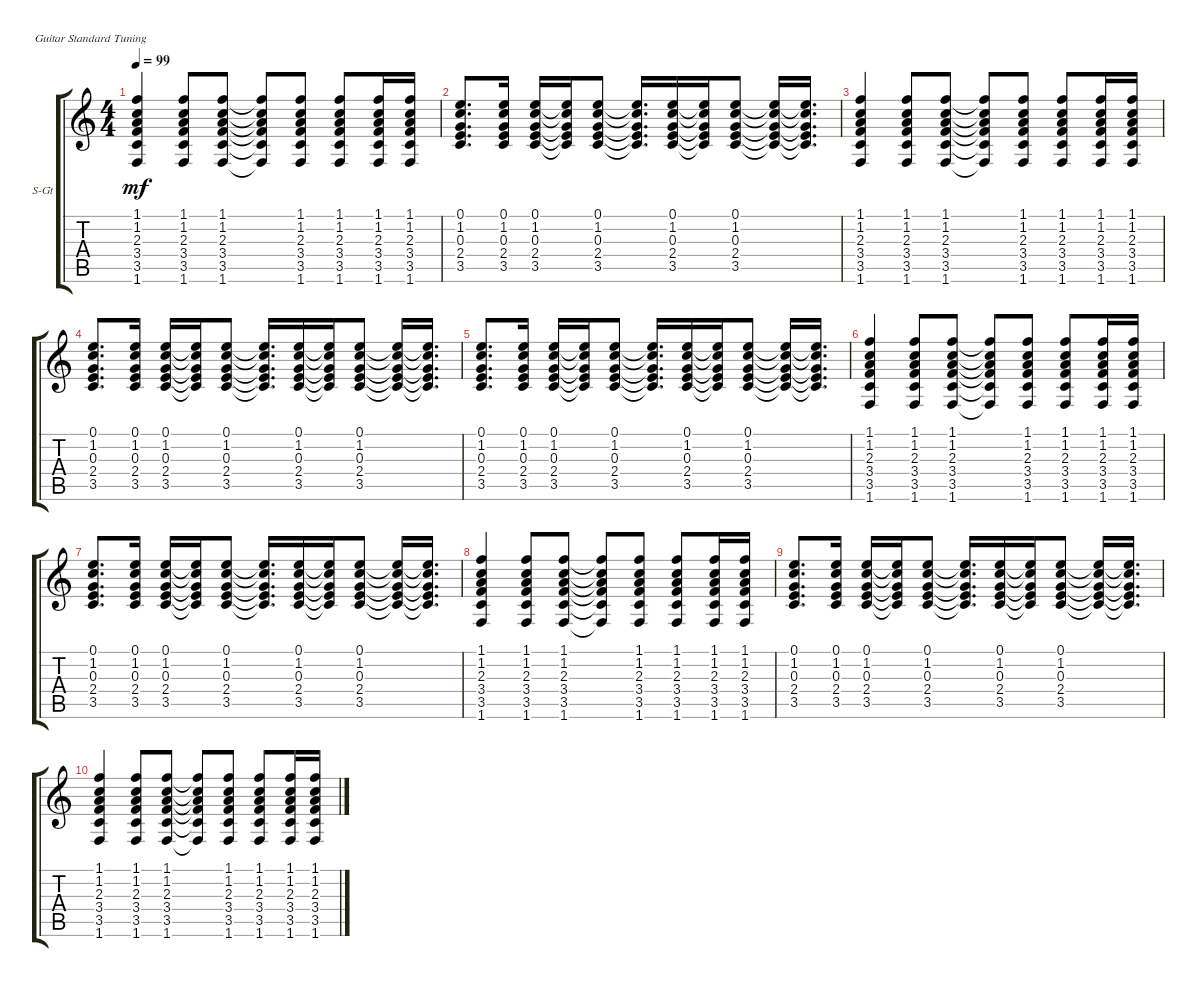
\defaultSystemsLayout 4
\bracketExtendMode groupsimilarinstruments
\firstSystemTrackNameOrientation horizontal
\otherSystemsTrackNameOrientation horizontal
\track ("Acoustic Guitar" "S-Gt") {instrument acousticguitarsteel}
\staff {score tabs}
\tuning (E4 B3 G3 D3 A2 E2)
\ts (4 4)
\tempo 99
\clef g2
\ks c
(1.6 3.5 3.4 2.3 1.2 1.1).4{dy mf} (1.6 3.5 3.4 2.3 1.2 1.1).8 (1.6 3.5 3.4 2.3 1.2 1.1).8 (1.6{t} 3.5{t} 3.4{t} 2.3{t} 1.2{t} 1.1{t}).8 (1.6 3.5 3.4 2.3 1.2 1.1).8 (1.6 3.5 3.4 2.3 1.2 1.1).8 (1.6 3.5 3.4 2.3 1.2 1.1).16 (1.6 3.5 3.4 2.3 1.2 1.1).16 |
(3.5 2.4 0.3 1.2 0.1).8{d} (3.5 2.4 0.3 1.2 0.1).16 (3.5 2.4 0.3 1.2 0.1).16 (3.5{t} 2.4{t} 0.3{t} 1.2{t} 0.1{t}).16 (3.5 2.4 0.3 1.2 0.1).8 (3.5{t} 2.4{t} 0.3{t} 1.2{t} 0.1{t}).16{d} (3.5 2.4 0.3 1.2 0.1).16 (3.5{t} 2.4{t} 0.3{t} 1.2{t} 0.1{t}).16 (3.5 2.4 0.3 1.2 0.1).8 (3.5{t} 2.4{t} 0.3{t} 1.2{t} 0.1{t}).16 (3.5{t} 2.4{t} 0.3{t} 1.2{t} 0.1{t}).16{d} |
(1.6 3.5 3.4 2.3 1.2 1.1).4 (1.6 3.5 3.4 2.3 1.2 1.1).8 (1.6 3.5 3.4 2.3 1.2 1.1).8 (1.6{t} 3.5{t} 3.4{t} 2.3{t} 1.2{t} 1.1{t}).8 (1.6 3.5 3.4 2.3 1.2 1.1).8 (1.6 3.5 3.4 2.3 1.2 1.1).8 (1.6 3.5 3.4 2.3 1.2 1.1).16 (1.6 3.5 3.4 2.3 1.2 1.1).16 |
(3.5 2.4 0.3 1.2 0.1).8{d} (3.5 2.4 0.3 1.2 0.1).16 (3.5 2.4 0.3 1.2 0.1).16 (3.5{t} 2.4{t} 0.3{t} 1.2{t} 0.1{t}).16 (3.5 2.4 0.3 1.2 0.1).8 (3.5{t} 2.4{t} 0.3{t} 1.2{t} 0.1{t}).16{d} (3.5 2.4 0.3 1.2 0.1).16 (3.5{t} 2.4{t} 0.3{t} 1.2{t} 0.1{t}).16 (3.5 2.4 0.3 1.2 0.1).8 (3.5{t} 2.4{t} 0.3{t} 1.2{t} 0.1{t}).16 (3.5{t} 2.4{t} 0.3{t} 1.2{t} 0.1{t}).16{d} |
(3.5 2.4 0.3 1.2 0.1).8{d} (3.5 2.4 0.3 1.2 0.1).16 (3.5 2.4 0.3 1.2 0.1).16 (3.5{t} 2.4{t} 0.3{t} 1.2{t} 0.1{t}).16 (3.5 2.4 0.3 1.2 0.1).8 (3.5{t} 2.4{t} 0.3{t} 1.2{t} 0.1{t}).16{d} (3.5 2.4 0.3 1.2 0.1).16 (3.5{t} 2.4{t} 0.3{t} 1.2{t} 0.1{t}).16 (3.5 2.4 0.3 1.2 0.1).8 (3.5{t} 2.4{t} 0.3{t} 1.2{t} 0.1{t}).16 (3.5{t} 2.4{t} 0.3{t} 1.2{t} 0.1{t}).16{d} |
(1.6 3.5 3.4 2.3 1.2 1.1).4 (1.6 3.5 3.4 2.3 1.2 1.1).8 (1.6 3.5 3.4 2.3 1.2 1.1).8 (1.6{t} 3.5{t} 3.4{t} 2.3{t} 1.2{t} 1.1{t}).8 (1.6 3.5 3.4 2.3 1.2 1.1).8 (1.6 3.5 3.4 2.3 1.2 1.1).8 (1.6 3.5 3.4 2.3 1.2 1.1).16 (1.6 3.5 3.4 2.3 1.2 1.1).16 |
(3.5 2.4 0.3 1.2 0.1).8{d} (3.5 2.4 0.3 1.2 0.1).16 (3.5 2.4 0.3 1.2 0.1).16 (3.5{t} 2.4{t} 0.3{t} 1.2{t} 0.1{t}).16 (3.5 2.4 0.3 1.2 0.1).8 (3.5{t} 2.4{t} 0.3{t} 1.2{t} 0.1{t}).16{d} (3.5 2.4 0.3 1.2 0.1).16 (3.5{t} 2.4{t} 0.3{t} 1.2{t} 0.1{t}).16 (3.5 2.4 0.3 1.2 0.1).8 (3.5{t} 2.4{t} 0.3{t} 1.2{t} 0.1{t}).16 (3.5{t} 2.4{t} 0.3{t} 1.2{t} 0.1{t}).16{d} |
(1.6 3.5 3.4 2.3 1.2 1.1).4 (1.6 3.5 3.4 2.3 1.2 1.1).8 (1.6 3.5 3.4 2.3 1.2 1.1).8 (1.6{t} 3.5{t} 3.4{t} 2.3{t} 1.2{t} 1.1{t}).8 (1.6 3.5 3.4 2.3 1.2 1.1).8 (1.6 3.5 3.4 2.3 1.2 1.1).8 (1.6 3.5 3.4 2.3 1.2 1.1).16 (1.6 3.5 3.4 2.3 1.2 1.1).16 |
(3.5 2.4 0.3 1.2 0.1).8{d} (3.5 2.4 0.3 1.2 0.1).16 (3.5 2.4 0.3 1.2 0.1).16 (3.5{t} 2.4{t} 0.3{t} 1.2{t} 0.1{t}).16 (3.5 2.4 0.3 1.2 0.1).8 (3.5{t} 2.4{t} 0.3{t} 1.2{t} 0.1{t}).16{d} (3.5 2.4 0.3 1.2 0.1).16 (3.5{t} 2.4{t} 0.3{t} 1.2{t} 0.1{t}).16 (3.5 2.4 0.3 1.2 0.1).8 (3.5{t} 2.4{t} 0.3{t} 1.2{t} 0.1{t}).16 (3.5{t} 2.4{t} 0.3{t} 1.2{t} 0.1{t}).16{d} |
(1.6 3.5 3.4 2.3 1.2 1.1).4 (1.6 3.5 3.4 2.3 1.2 1.1).8 (1.6 3.5 3.4 2.3 1.2 1.1).8 (1.6{t} 3.5{t} 3.4{t} 2.3{t} 1.2{t} 1.1{t}).8 (1.6 3.5 3.4 2.3 1.2 1.1).8 (1.6 3.5 3.4 2.3 1.2 1.1).8 (1.6 3.5 3.4 2.3 1.2 1.1).16 (1.6 3.5 3.4 2.3 1.2 1.1).16
